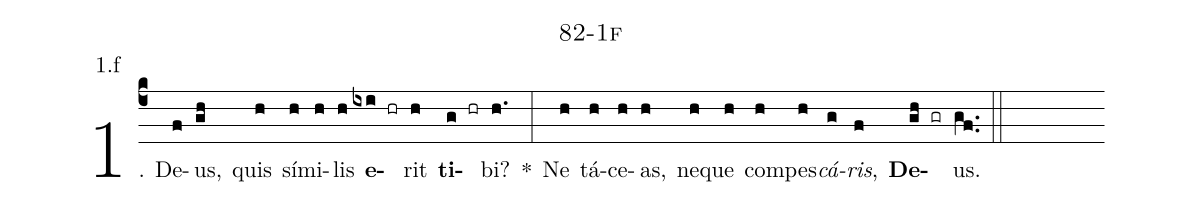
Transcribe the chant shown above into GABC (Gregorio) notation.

name: 82-1f;
annotation: 1.f;
%%
(c4)1. De(f)us,(gh) quis(h) sí(h)mi(h)lis(h) <b>e</b>(ixi hr)rit(h) <b>ti</b>(g hr)bi?(h.) *(:) Ne(h) tá(h)ce(h)as,(h) ne(h)que(h) com(h)pes(h)<i>cá</i>(g)<i>ris</i>,(f) <b>De</b>(gh gr)us.(gf..) (::)
